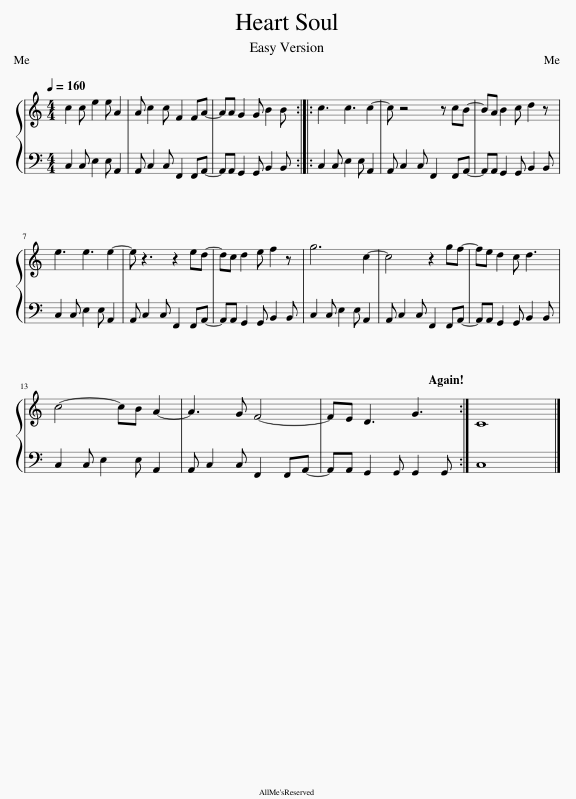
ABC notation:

X:1
%%score { 1 | 2 }
L:1/8
Q:1/4=160
M:4/4
I:linebreak $
K:C
V:1 treble
V:2 bass
V:1
 c2 c e2 e A2 | A c2 c F2 FA- | AA G2 G B2 B :: c3 c3 c2- | c z4 z cB- | %5
 BA B2 c d2 z |$ e3 e3 e2- | e z3 z2 ed- | dc d2 e f2 z | g6 c2- | %10
 c4 z2 gf- | fe d2 c d3 |$ c4- cB A2- | A3 G F4- | FE D3 G3 :| %15
 C8 |] %16
V:2
 C,2 C, E,2 E, A,,2 | A,, C,2 C, F,,2 F,,A,,- | A,,A,, G,,2 G,, B,,2 B,, :: C,2 C, E,2 E, A,,2 | A,, C,2 C, F,,2 F,,A,,- | %5
 A,,A,, G,,2 G,, B,,2 B,, |$ C,2 C, E,2 E, A,,2 | A,, C,2 C, F,,2 F,,A,,- | A,,A,, G,,2 G,, B,,2 B,, | C,2 C, E,2 E, A,,2 | %10
 A,, C,2 C, F,,2 F,,A,,- | A,,A,, G,,2 G,, B,,2 B,, |$ C,2 C, E,2 E, A,,2 | A,, C,2 C, F,,2 F,,A,,- | A,,A,, G,,2 G,, G,,2 G,, :| %15
 C,8 |] %16
